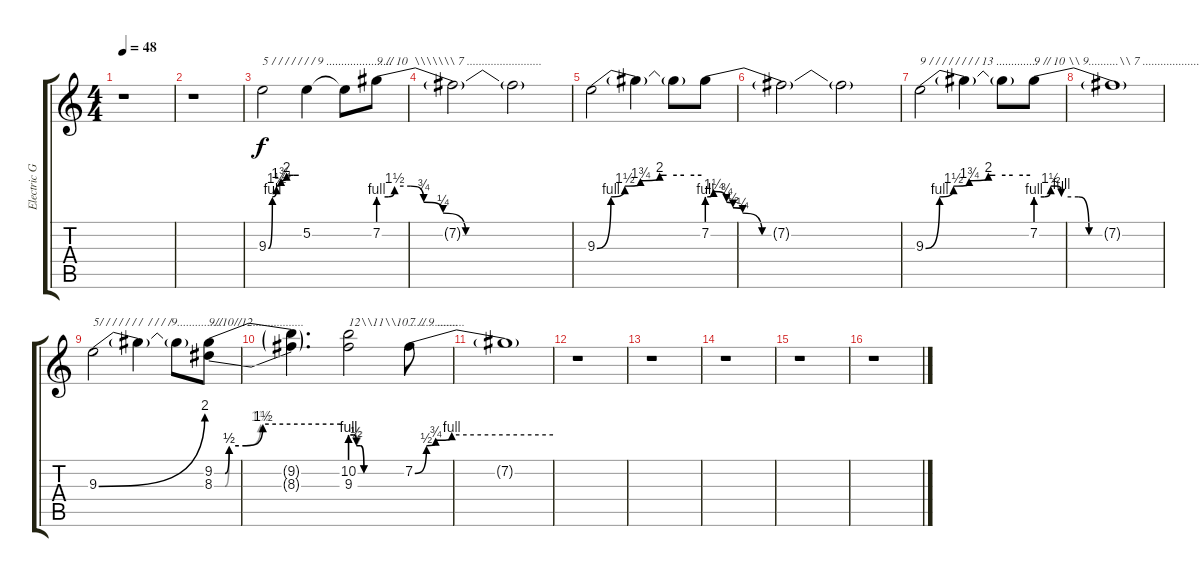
\track ("Electric G" "Electric G") {instrument distortionguitar}
\staff {score tabs}
\tuning (E4 B3 G3 D3 A2 E2) {hide}
\ts (4 4)
\tempo 48
\clef g2
\ks c
r.1{dy f} |
r.1 |
9.3{be (custom 0 0 8 4 16 6 25 7 36 8 40 8 50 8 60 8)}.2{txt "5 / / / / / / / 9 ......................"} 5.2.4 5.2{t}.8 7.2{be (custom 0 4 3 4 5 6 10 6 14 3 20 1 27 0 60 0)}.8{txt "9 // 10  \\\\\\\\\\\\\\ 7 ........................."} |
7.2{t}.2 7.2{t}.2 |
9.3{be (custom 0 0 8 4 16 6 25 7 36 8 40 8 50 8 60 8)}.2 9.3{t}.4 9.3{t}.8 7.2{be (custom 0 4 2 5 6 3 8 2 11 1 17 0 25 0 60 0)}.8 |
7.2{t}.2 7.2{t}.2 |
9.3{be (custom 0 0 8 4 16 6 25 7 36 8 40 8 50 8 60 8)}.2{txt "9 / / / / / / / / 13 .............."} 9.3{t}.4 9.3{t}.8 7.2{be (custom 0 4 4 4 7 6 10 6 12 4 20 4 25 0 60 0)}.8{txt "9 // 10 \\\\ 9..........\\\\ 7 ...................."} |
7.2{t}.1 |
9.3{be (bend 0 0 60 8)}.2{txt "5/ / / / / / /  / / / /9..............."} 9.3{t}.4 9.3{t}.8 (9.2{be (custom 0 0 5 0 7 2 15 2 23 6 60 6)} 8.3{be (custom 0 0 5 0 7 2 15 2 22 6 60 6)}).8{txt "9//10//12................."} |
(9.2{t} 8.3{t}).4{d} (10.2{be (custom 0 4 4 4 7 2 12 2 16 0 60 0)} 9.3{be (custom 0 4 6 4 8 2 12 2 16 0 60 0)}).2{txt "12\\\\11\\\\10..................."} 7.2{be (custom 0 0 5 2 9 3 16 4 60 4)}.8{txt "7 // 9 ......."} |
7.2{t}.1 |
r.1 |
r.1 |
r.1 |
r.1 |
r.1
